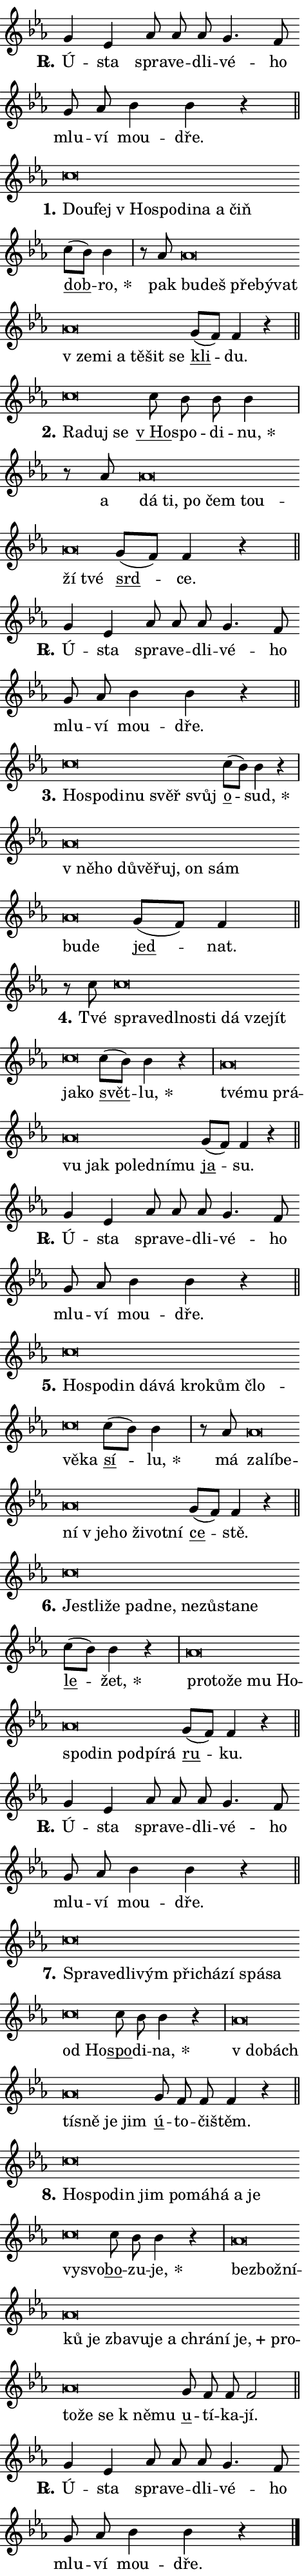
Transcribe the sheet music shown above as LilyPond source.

\version "2.24.0"
\header { tagline = "" }
\paper {
  indent = 0\cm
  top-margin = 0\cm
  right-margin = 0.13\cm % to fit lyric hyphens
  bottom-margin = 0\cm
  left-margin = 0\cm
  paper-width = 8\cm
  page-breaking = #ly:one-page-breaking
  system-system-spacing.basic-distance = #11
  score-system-spacing.basic-distance = #11
  ragged-last = ##f
}


%% Author: Thomas Morley
%% https://lists.gnu.org/archive/html/lilypond-user/2020-05/msg00002.html
#(define (line-position grob)
"Returns position of @var[grob} in current system:
   @code{'start}, if at first time-step
   @code{'end}, if at last time-step
   @code{'middle} otherwise
"
  (let* ((col (ly:item-get-column grob))
         (ln (ly:grob-object col 'left-neighbor))
         (rn (ly:grob-object col 'right-neighbor))
         (col-to-check-left (if (ly:grob? ln) ln col))
         (col-to-check-right (if (ly:grob? rn) rn col))
         (break-dir-left
           (and
             (ly:grob-property col-to-check-left 'non-musical #f)
             (ly:item-break-dir col-to-check-left)))
         (break-dir-right
           (and
             (ly:grob-property col-to-check-right 'non-musical #f)
             (ly:item-break-dir col-to-check-right))))
        (cond ((eqv? 1 break-dir-left) 'start)
              ((eqv? -1 break-dir-right) 'end)
              (else 'middle))))

#(define (tranparent-at-line-position vctor)
  (lambda (grob)
  "Relying on @code{line-position} select the relevant enry from @var{vctor}.
Used to determine transparency,"
    (case (line-position grob)
      ((end) (not (vector-ref vctor 0)))
      ((middle) (not (vector-ref vctor 1)))
      ((start) (not (vector-ref vctor 2))))))

noteHeadBreakVisibility =
#(define-music-function (break-visibility)(vector?)
"Makes @code{NoteHead}s transparent relying on @var{break-visibility}"
#{
  \override NoteHead.transparent =
    #(tranparent-at-line-position break-visibility)
#})

#(define delete-ledgers-for-transparent-note-heads
  (lambda (grob)
    "Reads whether a @code{NoteHead} is transparent.
If so this @code{NoteHead} is removed from @code{'note-heads} from
@var{grob}, which is supposed to be @code{LedgerLineSpanner}.
As a result ledgers are not printed for this @code{NoteHead}"
    (let* ((nhds-array (ly:grob-object grob 'note-heads))
           (nhds-list
             (if (ly:grob-array? nhds-array)
                 (ly:grob-array->list nhds-array)
                 '()))
           ;; Relies on the transparent-property being done before
           ;; Staff.LedgerLineSpanner.after-line-breaking is executed.
           ;; This is fragile ...
           (to-keep
             (remove
               (lambda (nhd)
                 (ly:grob-property nhd 'transparent #f))
               nhds-list)))
      ;; TODO find a better method to iterate over grob-arrays, similiar
      ;; to filter/remove etc for lists
      ;; For now rebuilt from scratch
      (set! (ly:grob-object grob 'note-heads)  '())
      (for-each
        (lambda (nhd)
          (ly:pointer-group-interface::add-grob grob 'note-heads nhd))
        to-keep))))

squashNotes = {
  \override NoteHead.X-extent = #'(-0.2 . 0.2)
  \override NoteHead.Y-extent = #'(-0.75 . 0)
  \override NoteHead.stencil =
    #(lambda (grob)
       (let ((pos (ly:grob-property grob 'staff-position)))
         (begin
           (if (< pos -7) (display "ERROR: Lower brevis then expected\n") (display ""))
           (if (<= pos -6) ly:text-interface::print ly:note-head::print))))
}
unSquashNotes = {
  \revert NoteHead.X-extent
  \revert NoteHead.Y-extent
  \revert NoteHead.stencil
}

hideNotes = \noteHeadBreakVisibility #begin-of-line-visible
unHideNotes = \noteHeadBreakVisibility #all-visible

% work-around for resetting accidentals
% https://lilypond.org/doc/v2.23/Documentation/notation/displaying-rhythms#unmetered-music
cadenzaMeasure = {
  \cadenzaOff
  \partial 1024 s1024
  \cadenzaOn
}

#(define-markup-command (accent layout props text) (markup?)
  "Underline accented syllable"
  (interpret-markup layout props
    #{\markup \override #'(offset . 4.3) \underline { #text }#}))

responsum = \markup \concat {
  "R" \hspace #-1.05 \path #0.1 #'((moveto 0 0.07) (lineto 0.9 0.8)) \hspace #0.05 "."
}

spaceSize = #0.6828661417322834 % exact space size for TeX Gyre Schola

\layout {
  \context {
    \Staff
    \remove "Time_signature_engraver"
    \override LedgerLineSpanner.after-line-breaking = #delete-ledgers-for-transparent-note-heads
  }
  \context {
    \Lyrics {
      \override LyricSpace.minimum-distance = \spaceSize
      \override LyricText.font-name = #"TeX Gyre Schola"
      \override LyricText.font-size = 1
      \override StanzaNumber.font-name = #"TeX Gyre Schola Bold"
      \override StanzaNumber.font-size = 1
    }
  }
  \context {
    \Score 
    \override NoteHead.text =
      #(lambda (grob) 
        (let ((pos (ly:grob-property grob 'staff-position)))
          #{\markup {
            \combine
              \halign #-0.55 \raise #(if (= pos -6) 0 0.5) \override #'(thickness . 2) \draw-line #'(3.2 . 0)
              \musicglyph "noteheads.sM1"
          }#}))
  }
}

% magnetic-lyrics.ily
%
%   written by
%     Jean Abou Samra <jean@abou-samra.fr>
%     Werner Lemberg <wl@gnu.org>
%
%   adapted by
%     Jiri Hon <jiri.hon@gmail.com>
%
% Version 2022-Apr-15

% https://www.mail-archive.com/lilypond-user@gnu.org/msg149350.html

#(define (Left_hyphen_pointer_engraver context)
   "Collect syllable-hyphen-syllable occurrences in lyrics and store
them in properties.  This engraver only looks to the left.  For
example, if the lyrics input is @code{foo -- bar}, it does the
following.

@itemize @bullet
@item
Set the @code{text} property of the @code{LyricHyphen} grob between
@q{foo} and @q{bar} to @code{foo}.

@item
Set the @code{left-hyphen} property of the @code{LyricText} grob with
text @q{foo} to the @code{LyricHyphen} grob between @q{foo} and
@q{bar}.
@end itemize

Use this auxiliary engraver in combination with the
@code{lyric-@/text::@/apply-@/magnetic-@/offset!} hook."
   (let ((hyphen #f)
         (text #f))
     (make-engraver
      (acknowledgers
       ((lyric-syllable-interface engraver grob source-engraver)
        (set! text grob)))
      (end-acknowledgers
       ((lyric-hyphen-interface engraver grob source-engraver)
        ;(when (not (grob::has-interface grob 'lyric-space-interface))
          (set! hyphen grob)));)
      ((stop-translation-timestep engraver)
       (when (and text hyphen)
         (ly:grob-set-object! text 'left-hyphen hyphen))
       (set! text #f)
       (set! hyphen #f)))))

#(define (lyric-text::apply-magnetic-offset! grob)
   "If the space between two syllables is less than the value in
property @code{LyricText@/.details@/.squash-threshold}, move the right
syllable to the left so that it gets concatenated with the left
syllable.

Use this function as a hook for
@code{LyricText@/.after-@/line-@/breaking} if the
@code{Left_@/hyphen_@/pointer_@/engraver} is active."
   (let ((hyphen (ly:grob-object grob 'left-hyphen #f)))
     (when hyphen
       (let ((left-text (ly:spanner-bound hyphen LEFT)))
         (when (grob::has-interface left-text 'lyric-syllable-interface)
           (let* ((common (ly:grob-common-refpoint grob left-text X))
                  (this-x-ext (ly:grob-extent grob common X))
                  (left-x-ext
                   (begin
                     ;; Trigger magnetism for left-text.
                     (ly:grob-property left-text 'after-line-breaking)
                     (ly:grob-extent left-text common X)))
                  ;; `delta` is the gap width between two syllables.
                  (delta (- (interval-start this-x-ext)
                            (interval-end left-x-ext)))
                  (details (ly:grob-property grob 'details))
                  (threshold (assoc-get 'squash-threshold details 0.2)))
             (when (< delta threshold)
               (let* (;; We have to manipulate the input text so that
                      ;; ligatures crossing syllable boundaries are not
                      ;; disabled.  For languages based on the Latin
                      ;; script this is essentially a beautification.
                      ;; However, for non-Western scripts it can be a
                      ;; necessity.
                      (lt (ly:grob-property left-text 'text))
                      (rt (ly:grob-property grob 'text))
                      (is-space (grob::has-interface hyphen 'lyric-space-interface))
                      (space (if is-space " " ""))
                      (extra-delta (if is-space spaceSize 0))
                      ;; Append new syllable.
                      (ltrt-space (if (and (string? lt) (string? rt))
                                (string-append lt space rt)
                                (make-concat-markup (list lt space rt))))
                      ;; Right-align `ltrt` to the right side.
                      (ltrt-space-markup (grob-interpret-markup
                               grob
                               (make-translate-markup
                                (cons (interval-length this-x-ext) 0)
                                (make-right-align-markup ltrt-space)))))
                 (begin
                   ;; Don't print `left-text`.
                   (ly:grob-set-property! left-text 'stencil #f)
                   ;; Set text and stencil (which holds all collected
                   ;; syllables so far) and shift it to the left.
                   (ly:grob-set-property! grob 'text ltrt-space)
                   (ly:grob-set-property! grob 'stencil ltrt-space-markup)
                   (ly:grob-translate-axis! grob (- (- delta extra-delta)) X))))))))))


#(define (lyric-hyphen::displace-bounds-first grob)
   ;; Make very sure this callback isn't triggered too early.
   (let ((left (ly:spanner-bound grob LEFT))
         (right (ly:spanner-bound grob RIGHT)))
     (ly:grob-property left 'after-line-breaking)
     (ly:grob-property right 'after-line-breaking)
     (ly:lyric-hyphen::print grob)))

squashThreshold = #0.4

\layout {
  \context {
    \Lyrics
    \consists #Left_hyphen_pointer_engraver
    \override LyricText.after-line-breaking =
      #lyric-text::apply-magnetic-offset!
    \override LyricHyphen.stencil = #lyric-hyphen::displace-bounds-first
    \override LyricText.details.squash-threshold = \squashThreshold
    \override LyricHyphen.minimum-distance = 0
    \override LyricHyphen.minimum-length = \squashThreshold
  }
}

squashText = \override LyricText.details.squash-threshold = 9999
unSquashText = \override LyricText.details.squash-threshold = \squashThreshold

leftText = \override LyricText.self-alignment-X = #LEFT
unLeftText = \revert LyricText.self-alignment-X

starOffset = #(lambda (grob) 
                (let ((x_offset (ly:self-alignment-interface::aligned-on-x-parent grob)))
                  (if (= x_offset 0) 0 (+ x_offset 1.2))))

star = #(define-music-function (syllable)(string?)
"Append star separator at the end of a syllable"
#{
  \once \override LyricText.X-offset = #starOffset
  \lyricmode { \markup {
    #syllable
    \override #'((font-name . "TeX Gyre Schola Bold")) \hspace #0.2 \lower #0.65 \larger "*"
  } }
#})

starAccent = #(define-music-function (syllable)(string?)
"Append star separator at the end of a syllable and make accent"
#{
  \once \override LyricText.X-offset = #starOffset
  \lyricmode { \markup {
    \accent #syllable
    \override #'((font-name . "TeX Gyre Schola Bold")) \hspace #0.2 \lower #0.65 \larger "*"
  } }
#})

breath = #(define-music-function (syllable)(string?)
"Append breathing indicator at the end of a syllable"
#{
  \lyricmode { \markup { #syllable "+" } }
#})

optionalBreath = #(define-music-function (syllable)(string?)
"Append optional breathing indicator at the end of a syllable"
#{
  \lyricmode { \markup { #syllable "(+)" } }
#})


\score {
    <<
        \new Voice = "melody" { \cadenzaOn \key es \major \relative { g'4 es as8 as as \bar "" g4. f8 \bar "" g as bes4 bes r \cadenzaMeasure \bar "||" \break } }
        \new Lyrics \lyricsto "melody" { \lyricmode { \set stanza = \responsum
Ú -- sta spra -- ve -- dli -- vé -- ho mlu -- ví mou -- dře. } }
    >>
    \layout {}
}

\score {
    <<
        \new Voice = "melody" { \cadenzaOn \key es \major \relative { \squashNotes c''\breve*1/16 \hideNotes \breve*1/16 \bar "" \breve*1/16 \bar "" \breve*1/16 \bar "" \breve*1/16 \bar "" \breve*1/16 \bar "" \breve*1/16 \breve*1/16 \bar "" \unHideNotes \unSquashNotes \bar "" c8[( bes)] bes4 \cadenzaMeasure \bar "|" r8 as8 \squashNotes as\breve*1/16 \hideNotes \breve*1/16 \bar "" \breve*1/16 \bar "" \breve*1/16 \bar "" \breve*1/16 \bar "" \breve*1/16 \bar "" \breve*1/16 \bar "" \breve*1/16 \bar "" \breve*1/16 \bar "" \breve*1/16 \breve*1/16 \bar "" \unHideNotes \unSquashNotes \bar "" g8[( f)] f4 r \cadenzaMeasure \bar "||" \break } }
        \new Lyrics \lyricsto "melody" { \lyricmode { \set stanza = "1."
\leftText Dou -- \squashText fej "v Ho" -- spo -- di -- na a čiň \unLeftText \unSquashText \markup \accent dob -- \star ro, pak \leftText bu -- \squashText deš pře -- bý -- vat "v ze" -- mi a tě -- šit se \unLeftText \unSquashText \markup \accent kli -- du. } }
    >>
    \layout {}
}

\score {
    <<
        \new Voice = "melody" { \cadenzaOn \key es \major \relative { \squashNotes c''\breve*1/16 \hideNotes \breve*1/16 \breve*1/16 \bar "" \unHideNotes \unSquashNotes \bar "" c8 bes bes bes4 \cadenzaMeasure \bar "|" r8 as8 \squashNotes as\breve*1/16 \hideNotes \breve*1/16 \bar "" \breve*1/16 \bar "" \breve*1/16 \bar "" \breve*1/16 \bar "" \breve*1/16 \breve*1/16 \bar "" \unHideNotes \unSquashNotes \bar "" g8[( f)] f4 r \cadenzaMeasure \bar "||" \break } }
        \new Lyrics \lyricsto "melody" { \lyricmode { \set stanza = "2."
\leftText Ra -- \squashText duj se \unLeftText \unSquashText \markup \accent "v Ho" -- spo -- di -- \star nu, a \leftText dá \squashText ti, po čem tou -- ží tvé \unLeftText \unSquashText \markup \accent srd -- ce. } }
    >>
    \layout {}
}

\score {
    <<
        \new Voice = "melody" { \cadenzaOn \key es \major \relative { g'4 es as8 as as \bar "" g4. f8 \bar "" g as bes4 bes r \cadenzaMeasure \bar "||" \break } }
        \new Lyrics \lyricsto "melody" { \lyricmode { \set stanza = \responsum
Ú -- sta spra -- ve -- dli -- vé -- ho mlu -- ví mou -- dře. } }
    >>
    \layout {}
}

\score {
    <<
        \new Voice = "melody" { \cadenzaOn \key es \major \relative { \squashNotes c''\breve*1/16 \hideNotes \breve*1/16 \bar "" \breve*1/16 \bar "" \breve*1/16 \bar "" \breve*1/16 \breve*1/16 \bar "" \unHideNotes \unSquashNotes \bar "" c8[( bes)] bes4 r \cadenzaMeasure \bar "|" \squashNotes as\breve*1/16 \hideNotes \breve*1/16 \bar "" \breve*1/16 \bar "" \breve*1/16 \bar "" \breve*1/16 \bar "" \breve*1/16 \bar "" \breve*1/16 \bar "" \breve*1/16 \breve*1/16 \bar "" \unHideNotes \unSquashNotes \bar "" g8[( f)] f4 \cadenzaMeasure \bar "||" \break } }
        \new Lyrics \lyricsto "melody" { \lyricmode { \set stanza = "3."
\leftText Ho -- \squashText spo -- di -- nu svěř svůj \unLeftText \unSquashText \markup \accent o -- \star sud, \leftText "v ně" -- \squashText ho dů -- vě -- řuj, on sám bu -- de \unLeftText \unSquashText \markup \accent jed -- nat. } }
    >>
    \layout {}
}

\score {
    <<
        \new Voice = "melody" { \cadenzaOn \key es \major \relative { r8 c''8 \squashNotes c\breve*1/16 \hideNotes \breve*1/16 \bar "" \breve*1/16 \bar "" \breve*1/16 \bar "" \breve*1/16 \bar "" \breve*1/16 \bar "" \breve*1/16 \bar "" \breve*1/16 \bar "" \breve*1/16 \breve*1/16 \bar "" \unHideNotes \unSquashNotes \bar "" c8[( bes)] bes4 r \cadenzaMeasure \bar "|" \squashNotes as\breve*1/16 \hideNotes \breve*1/16 \bar "" \breve*1/16 \bar "" \breve*1/16 \bar "" \breve*1/16 \bar "" \breve*1/16 \bar "" \breve*1/16 \bar "" \breve*1/16 \breve*1/16 \bar "" \unHideNotes \unSquashNotes \bar "" g8[( f)] f4 r \cadenzaMeasure \bar "||" \break } }
        \new Lyrics \lyricsto "melody" { \lyricmode { \set stanza = "4."
Tvé \leftText spra -- \squashText ve -- dl -- no -- sti dá vze -- jít ja -- ko \unLeftText \unSquashText \markup \accent svět -- \star lu, \leftText tvé -- \squashText mu prá -- vu jak po -- led -- ní -- mu \unLeftText \unSquashText \markup \accent ja -- su. } }
    >>
    \layout {}
}

\score {
    <<
        \new Voice = "melody" { \cadenzaOn \key es \major \relative { g'4 es as8 as as \bar "" g4. f8 \bar "" g as bes4 bes r \cadenzaMeasure \bar "||" \break } }
        \new Lyrics \lyricsto "melody" { \lyricmode { \set stanza = \responsum
Ú -- sta spra -- ve -- dli -- vé -- ho mlu -- ví mou -- dře. } }
    >>
    \layout {}
}

\score {
    <<
        \new Voice = "melody" { \cadenzaOn \key es \major \relative { \squashNotes c''\breve*1/16 \hideNotes \breve*1/16 \bar "" \breve*1/16 \bar "" \breve*1/16 \bar "" \breve*1/16 \bar "" \breve*1/16 \bar "" \breve*1/16 \bar "" \breve*1/16 \bar "" \breve*1/16 \breve*1/16 \bar "" \unHideNotes \unSquashNotes \bar "" c8[( bes)] bes4 \cadenzaMeasure \bar "|" r8 as8 \squashNotes as\breve*1/16 \hideNotes \breve*1/16 \bar "" \breve*1/16 \bar "" \breve*1/16 \bar "" \breve*1/16 \bar "" \breve*1/16 \bar "" \breve*1/16 \bar "" \breve*1/16 \breve*1/16 \bar "" \unHideNotes \unSquashNotes \bar "" g8[( f)] f4 r \cadenzaMeasure \bar "||" \break } }
        \new Lyrics \lyricsto "melody" { \lyricmode { \set stanza = "5."
\leftText Ho -- \squashText spo -- din dá -- vá kro -- kům člo -- vě -- ka \unLeftText \unSquashText \markup \accent sí -- \star lu, má \leftText za -- \squashText lí -- be -- ní "v je" -- ho ži -- vot -- ní \unLeftText \unSquashText \markup \accent ce -- stě. } }
    >>
    \layout {}
}

\score {
    <<
        \new Voice = "melody" { \cadenzaOn \key es \major \relative { \squashNotes c''\breve*1/16 \hideNotes \breve*1/16 \bar "" \breve*1/16 \bar "" \breve*1/16 \bar "" \breve*1/16 \bar "" \breve*1/16 \bar "" \breve*1/16 \bar "" \breve*1/16 \breve*1/16 \bar "" \unHideNotes \unSquashNotes \bar "" c8[( bes)] bes4 r \cadenzaMeasure \bar "|" \squashNotes as\breve*1/16 \hideNotes \breve*1/16 \bar "" \breve*1/16 \bar "" \breve*1/16 \bar "" \breve*1/16 \bar "" \breve*1/16 \bar "" \breve*1/16 \bar "" \breve*1/16 \bar "" \breve*1/16 \breve*1/16 \bar "" \unHideNotes \unSquashNotes \bar "" g8[( f)] f4 r \cadenzaMeasure \bar "||" \break } }
        \new Lyrics \lyricsto "melody" { \lyricmode { \set stanza = "6."
\leftText Je -- \squashText stli -- že pad -- ne, ne -- zů -- sta -- ne \unLeftText \unSquashText \markup \accent le -- \star žet, \leftText pro -- \squashText to -- že mu Ho -- spo -- din pod -- pí -- rá \unLeftText \unSquashText \markup \accent ru -- ku. } }
    >>
    \layout {}
}

\score {
    <<
        \new Voice = "melody" { \cadenzaOn \key es \major \relative { g'4 es as8 as as \bar "" g4. f8 \bar "" g as bes4 bes r \cadenzaMeasure \bar "||" \break } }
        \new Lyrics \lyricsto "melody" { \lyricmode { \set stanza = \responsum
Ú -- sta spra -- ve -- dli -- vé -- ho mlu -- ví mou -- dře. } }
    >>
    \layout {}
}

\score {
    <<
        \new Voice = "melody" { \cadenzaOn \key es \major \relative { \squashNotes c''\breve*1/16 \hideNotes \breve*1/16 \bar "" \breve*1/16 \bar "" \breve*1/16 \bar "" \breve*1/16 \bar "" \breve*1/16 \bar "" \breve*1/16 \bar "" \breve*1/16 \bar "" \breve*1/16 \bar "" \breve*1/16 \breve*1/16 \bar "" \unHideNotes \unSquashNotes \bar "" c8 bes bes4 r \cadenzaMeasure \bar "|" \squashNotes as\breve*1/16 \hideNotes \breve*1/16 \bar "" \breve*1/16 \bar "" \breve*1/16 \bar "" \breve*1/16 \breve*1/16 \bar "" \unHideNotes \unSquashNotes \bar "" g8 f f f4 r \cadenzaMeasure \bar "||" \break } }
        \new Lyrics \lyricsto "melody" { \lyricmode { \set stanza = "7."
\leftText Spra -- \squashText ve -- dli -- vým při -- chá -- zí spá -- sa od Ho -- \unLeftText \unSquashText \markup \accent spo -- di -- \star na, \leftText "v do" -- \squashText bách tí -- sně je jim \unLeftText \unSquashText \markup \accent ú -- to -- či -- štěm. } }
    >>
    \layout {}
}

\score {
    <<
        \new Voice = "melody" { \cadenzaOn \key es \major \relative { \squashNotes c''\breve*1/16 \hideNotes \breve*1/16 \bar "" \breve*1/16 \bar "" \breve*1/16 \bar "" \breve*1/16 \bar "" \breve*1/16 \bar "" \breve*1/16 \bar "" \breve*1/16 \bar "" \breve*1/16 \bar "" \breve*1/16 \breve*1/16 \bar "" \unHideNotes \unSquashNotes \bar "" c8 bes bes4 r \cadenzaMeasure \bar "|" \squashNotes as\breve*1/16 \hideNotes \breve*1/16 \bar "" \breve*1/16 \bar "" \breve*1/16 \bar "" \breve*1/16 \bar "" \breve*1/16 \bar "" \breve*1/16 \bar "" \breve*1/16 \bar "" \breve*1/16 \bar "" \breve*1/16 \bar "" \breve*1/16 \bar "" \breve*1/16 \bar "" \breve*1/16 \bar "" \breve*1/16 \bar "" \breve*1/16 \bar "" \breve*1/16 \bar "" \breve*1/16 \breve*1/16 \bar "" \unHideNotes \unSquashNotes \bar "" g8 f f f2 \cadenzaMeasure \bar "||" \break } }
        \new Lyrics \lyricsto "melody" { \lyricmode { \set stanza = "8."
\leftText Ho -- \squashText spo -- din jim po -- má -- há a je vy -- svo -- \unLeftText \unSquashText \markup \accent bo -- zu -- \star je, \leftText bez -- \squashText bož -- ní -- ků je zba -- vu -- je a chrá -- ní \breath "je," pro -- to -- že se "k ně" -- mu \unLeftText \unSquashText \markup \accent u -- tí -- ka -- jí. } }
    >>
    \layout {}
}

\score {
    <<
        \new Voice = "melody" { \cadenzaOn \key es \major \relative { g'4 es as8 as as \bar "" g4. f8 \bar "" g as bes4 bes r \cadenzaMeasure \bar "||" \break } \bar "|." }
        \new Lyrics \lyricsto "melody" { \lyricmode { \set stanza = \responsum
Ú -- sta spra -- ve -- dli -- vé -- ho mlu -- ví mou -- dře. } }
    >>
    \layout {}
}
